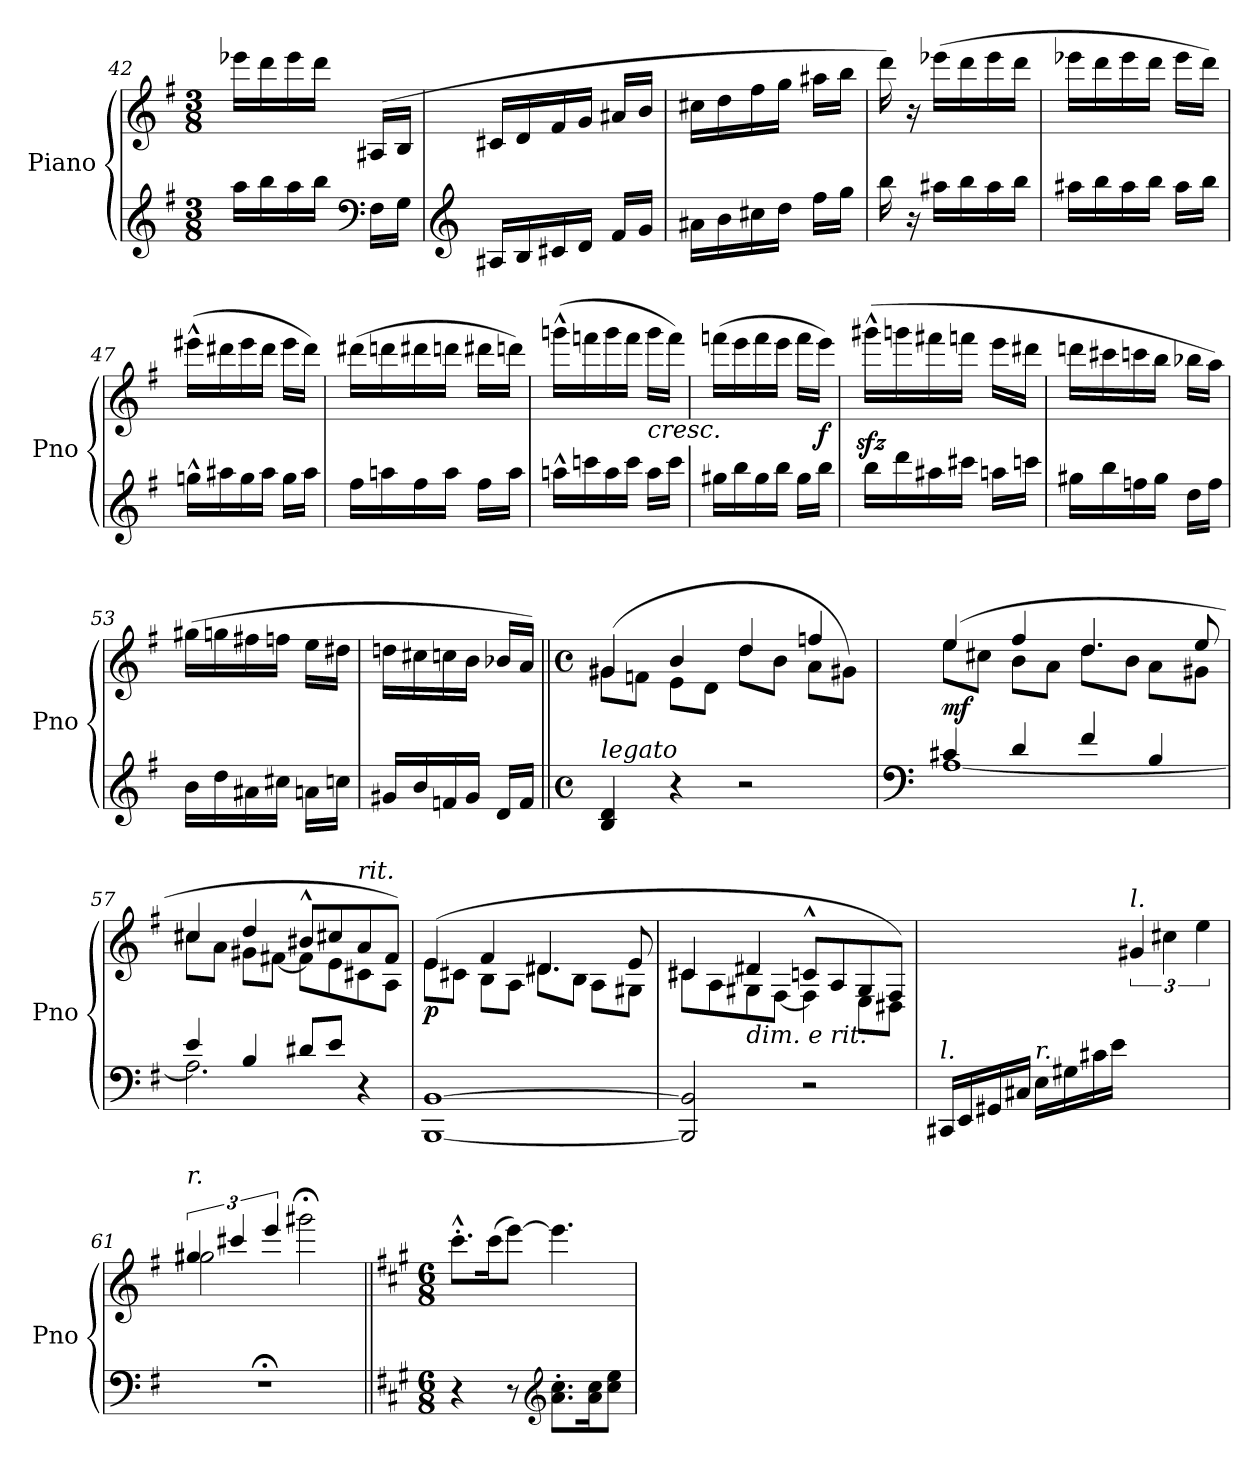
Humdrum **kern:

**kern	**kern	**dynam
*part1	*part1	*part1
*staff2	*staff1	*staff1/2
*I"Piano	*	*
*I'Pno	*	*
*clefG2	*clefG2	*
*k[f#]	*k[f#]	*
*M3/8	*M3/8	*
=42	=42	=42
16aa\LL	16eee-X\LL	.
16bb\	16ddd\	.
16aa\	16eee-\	.
16bb\JJ	16ddd\JJ	.
*clefF4	*	*
16F#\LL	(16A#X/LL	.
16G\JJ	16B/JJ	.
=43	=43	=43
*clefG2	*	*
16A#X/LL	16c#X/LL	.
16B/	16d/	.
16c#X/	16f#/	.
16d/JJ	16g/JJ	.
16f#/LL	16a#X/LL	.
16g/JJ	16b/JJ	.
=44	=44	=44
16a#X\LL	16cc#X\LL	.
16b\	16dd\	.
16cc#X\	16ff#\	.
16dd\JJ	16gg\JJ	.
16ff#\LL	16aa#X\LL	.
16gg\JJ	16bb\JJ	.
=45	=45	=45
16bb\	16ddd\)	.
16r	16r	.
16aa#X\LL	(16eee-X\LL	.
16bb\	16ddd\	.
16aa#\	16eee-\	.
16bb\JJ	16ddd\JJ	.
=46	=46	=46
16aa#X\LL	16eee-X\LL	.
16bb\	16ddd\	.
16aa#\	16eee-\	.
16bb\JJ	16ddd\JJ	.
16aa#\LL	16eee-\LL	.
16bb\JJ	16ddd\JJ)	.
=47	=47	=47
16ggn^^\LL	(16eee#X^^\LL	.
16aa#X\	16ddd#X\	.
16gg\	16eee#\	.
16aa#\JJ	16ddd#\JJ	.
16gg\LL	16eee#\LL	.
16aa#\JJ	16ddd#\JJ)	.
=48	=48	=48
16ff#\LL	(16ddd#X\LL	.
16aan\	16dddn\	.
16ff#\	16ddd#X\	.
16aa\JJ	16dddn\JJ	.
16ff#\LL	16ddd#X\LL	.
16aa\JJ	16dddn\JJ)	.
=49	=49	=49
16aan^^\LL	(16gggn^^\LL	.
16cccn\	16fffn\	.
16aa\	16ggg\	.
16ccc\JJ	16fff\JJ	.
!	!LO:TX:b:i:t=cresc.	!
16aa\LL	16ggg\LL	.
16ccc\JJ	16fff\JJ)	.
=50	=50	=50
16gg#X\LL	(16fffn\LL	.
16bb\	16eee\	.
16gg#\	16fff\	.
16bb\JJ	16eee\JJ	.
16gg#\LL	16fff\LL	.
!	!	!LO:DY:b
16bb\JJ	16eee\JJ)	f
=51	=51	=51
16bb\LL	(16ggg#Xzz<^^\LL	.
16ddd\	16gggn\	.
16aa#X\	16fff#X\	.
16ccc#X\JJ	16fffn\JJ	.
16aan\LL	16eee\LL	.
16cccn\JJ	16ddd#X\JJ	.
=52	=52	=52
16gg#X\LL	16dddn\LL	.
16bb\	16ccc#X\	.
16ffn\	16cccn\	.
16gg#\JJ	16bb\JJ	.
16dd\LL	16bb-X\LL	.
16ff\JJ	16aa\JJ)	.
=53	=53	=53
16b\LL	(16gg#X\LL	.
16dd\	16ggn\	.
16a#X\	16ff#X\	.
16cc#X\JJ	16ffn\JJ	.
16an\LL	16ee\LL	.
16ccn\JJ	16dd#X\JJ	.
=54	=54	=54
16g#X/LL	16ddn\LL	.
16b/	16cc#X\	.
16fn/	16ccn\	.
16g#/JJ	16b\JJ	.
16d/LL	16b-X/LL	.
16f/JJ	16a/JJ)	.
=55||	=55||	=55||
*M4/4	*M4/4	*
*met(c)	*met(c)	*
*	*^	*
!LO:TX:i:t=legato	!	!	!
4B/ 4d/	(4g#X/	8g#\L	.
.	.	8fn\J	.
4r	4b/	8e\L	.
.	.	8d\J	.
2r	4dd/	8dd\L	.
.	.	8b\J	.
.	4ffn/	8a\L	.
.	.	8g#X\J)	.
*	*v	*v	*
=56	=56	=56
*clefF4	*	*
*^	*^	*
*	*	*	*^	*
!	!	!	!	!	!LO:DY:b
4c#X/	[1A	(4ee/	8ee\L	2.ryy	mf
.	.	.	8cc#X\J	.	.
4d/	.	4ff#/	8b\L	.	.
.	.	.	8a\J	.	.
4f#/	.	4.dd/	8.dd\L	.	.
.	.	.	8b\J	.	.
4B/	.	.	.	8a\L	.
.	.	.	8.ryy	.	.
.	.	8ee/	.	8g#X\J	.
*	*	*	*v	*v	*
=57	=57	=57	=57	=57
4e/	2.A\]	4cc#X/	8cc#\L	.
.	.	.	8a\J	.
4B/	.	4dd/	8g#X\L	.
.	.	.	[8f#X\J	.
8d#X/L	.	8b#X^^/L	8f#\L]	.
8e/J	.	8cc#X/	8e\	.
!	!	!LO:TX:i:t=rit.	!	!
4r	4ryy	8a/	8c#X\	.
.	.	8f#/J)	8A\J	.
*v	*v	*	*	*
=58	=58	=58	=58
*	*	*^	*
!	!	!	!	!LO:DY:b
[1BBB [1BB	(4e/	8e\L	2.ryy	p
.	.	8c#X\J	.	.
.	4f#/	8B\L	.	.
.	.	8A\J	.	.
.	4.d#X/	8.d#\L	.	.
.	.	8B\J	.	.
.	.	.	8A\L	.
.	.	8.ryy	.	.
.	8e/	.	8G#X\J	.
*	*	*v	*v	*
=59	=59	=59	=59
2BBB/] 2BB/]	4c#X/	8c#\L	.
.	.	8A\	.
!	!LO:TX:b:i:t=dim. e rit.	!	!
.	4d#X/	8G#X\	.
.	.	[8F#\J	.
2r	8cn^^/L	4F#\]	.
.	8A/	.	.
.	8G#/	8E\L	.
.	8F#/J)	8D#X\J	.
=60	=60	=60	=60
!LO:TX:i:t=l.	!	!	!
*	*v	*v	*
(<16CC#X/LL	2ryy	.
16EE/	.	.
16GG#X/	.	.
16C#X/JJ	.	.
!LO:TX:i:t=r.	!	!
16E\LL	.	.
16G#X\	.	.
16c#X\	.	.
16e\JJ	.	.
!	!LO:TX:i:t=l.	!
2ryy	6g#X/	.
.	6cc#X\	.
.	6ee\	.
=61	=61	=61
*	*^	*
!	!LO:TX:i:t=r.	!	!
1r;<	6gg#X/	2gg#\	.
.	6ccc#X/	.	.
.	6eee/	.	.
.	2ggg#X;<\)	2ryy	.
*	*v	*v	*
=62||	=62||	=62||
*k[f#c#g#]	*k[f#c#g#]	*
*M6/8	*M6/8	*
*	*^	*
!	!	!	!LO:DY:b
!	!	!	!LO:DY:n=1:b
*	*v	*v	*
4r	8.ccc#'^^\L	p other-dynamics
.	(16ccc#\K	.
8r	[8eee\J)	.
*clefG2	*	*
8.a\' 8.cc#\'L	4.eee\]	.
16a\ 16cc#\K	.	.
8cc#\ 8ee\J	.	.
=	=	=
*-	*-	*-
